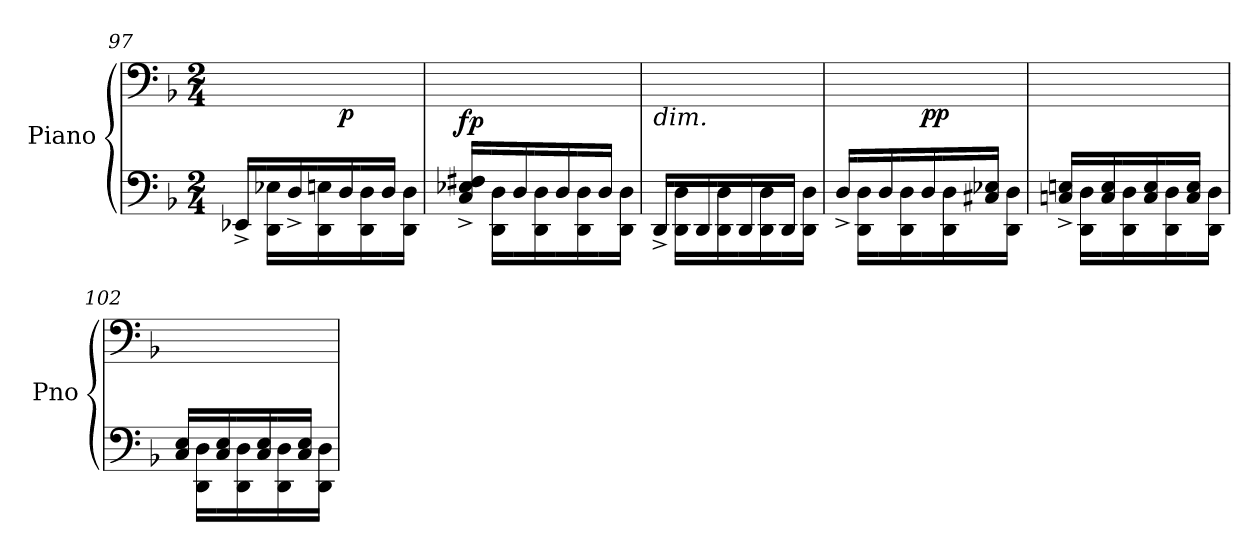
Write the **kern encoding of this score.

**kern	**kern	**dynam
*part1	*part1	*part1
*staff2	*staff1	*staff1/2
*I"Piano	*	*
*I'Pno	*	*
*clefF4	*clefF4	*
*k[b-]	*k[b-]	*
*M2/4	*M2/4	*
=97	=97	=97
*^	*	*
16EE-X^/LL	16ryy	16ryy	.
16ryy	16DD\ 16E-X\LL	16ryy	.
16D^/	16ryy	16ryy	.
16ryy	16DD\ 16En\	16ryy	.
!	!	!	!LO:DY:b
16D/	16ryy	16ryy	p
16ryy	16DD\ 16D\	16ryy	.
16D/JJ	16ryy	16ryy	.
16ryy	16DD\ 16D\JJ	16ryy	.
=98	=98	=98	=98
!	!	!	!LO:DY:b
16C/^ 16E-X/^ 16F#X/^LL	16ryy	16ryy	fp
16ryy	16DD\ 16D\LL	16ryy	.
16D/	16ryy	16ryy	.
16ryy	16DD\ 16D\	16ryy	.
16D/	16ryy	16ryy	.
16ryy	16DD\ 16D\	16ryy	.
16D/JJ	16ryy	16ryy	.
16ryy	16DD\ 16D\JJ	16ryy	.
=99	=99	=99	=99
!	!	!LO:TX:b:i:t=dim.	!
16DD^/LL	16ryy	16ryy	.
16ryy	16DD\ 16D\LL	16ryy	.
16DD/	16ryy	16ryy	.
16ryy	16DD\ 16D\	16ryy	.
16DD/	16ryy	16ryy	.
16ryy	16DD\ 16D\	16ryy	.
16DD/JJ	16ryy	16ryy	.
16ryy	16DD\ 16D\JJ	16ryy	.
!!LO:PB:g=z
=100	=100	=100	=100
16D^/LL	16ryy	16ryy	.
16ryy	16DD\ 16D\LL	16ryy	.
16D/	16ryy	16ryy	.
16ryy	16DD\ 16D\	16ryy	.
!	!	!	!LO:DY:b
16D/	16ryy	16ryy	pp
16ryy	16DD\ 16D\	16ryy	.
16C#X/ 16E-X/JJ	16ryy	16ryy	.
16ryy	16DD\ 16D\JJ	16ryy	.
=101	=101	=101	=101
16Cn/^ 16En/^LL	16ryy	16ryy	.
16ryy	16DD\ 16D\LL	16ryy	.
16C/ 16E/	16ryy	16ryy	.
16ryy	16DD\ 16D\	16ryy	.
16C/ 16E/	16ryy	16ryy	.
16ryy	16DD\ 16D\	16ryy	.
16C/ 16E/JJ	16ryy	16ryy	.
16ryy	16DD\ 16D\JJ	16ryy	.
=102	=102	=102	=102
16C/ 16E/LL	16ryy	16ryy	.
16ryy	16DD\ 16D\LL	16ryy	.
16C/ 16E/	16ryy	16ryy	.
16ryy	16DD\ 16D\	16ryy	.
16C/ 16E/	16ryy	16ryy	.
16ryy	16DD\ 16D\	16ryy	.
16C/ 16E/JJ	16ryy	16ryy	.
16ryy	16DD\ 16D\JJ	16ryy	.
*v	*v	*	*
=	=	=
*-	*-	*-
